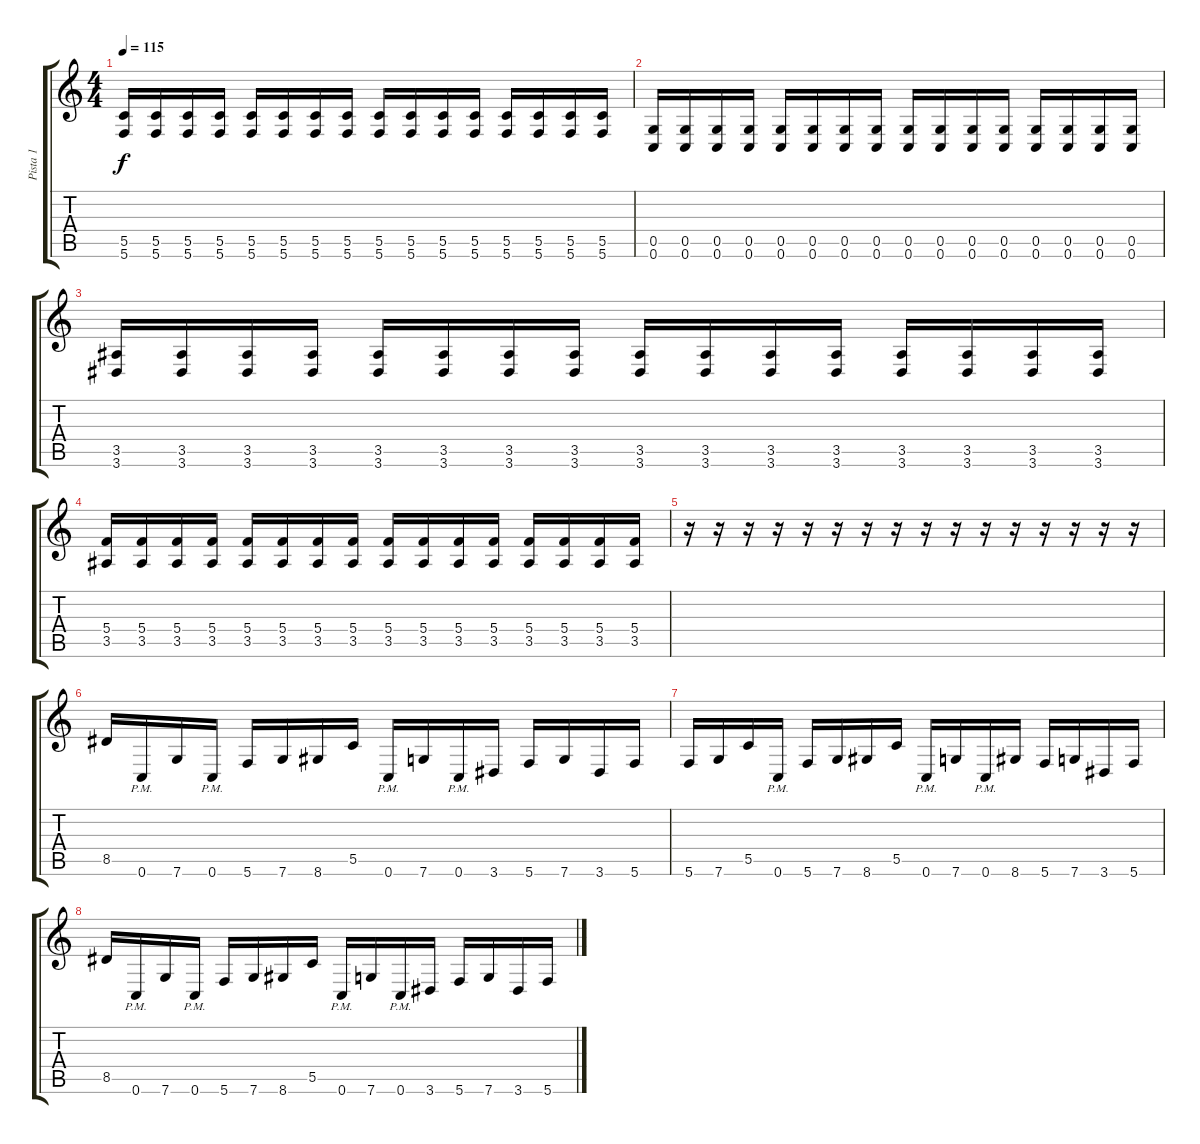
\track ("Pista 1" "Pista 1") {instrument distortionguitar}
\staff {score tabs}
\tuning (D4 A3 F3 C3 G2 C2) {hide}
\ts (4 4)
\tempo 115
\clef g2
\ks c
(5.5 5.6).16{dy f} (5.5 5.6).16 (5.5 5.6).16 (5.5 5.6).16 (5.5 5.6).16 (5.5 5.6).16 (5.5 5.6).16 (5.5 5.6).16 (5.5 5.6).16 (5.5 5.6).16 (5.5 5.6).16 (5.5 5.6).16 (5.5 5.6).16 (5.5 5.6).16 (5.5 5.6).16 (5.5 5.6).16 |
(0.5 0.6).16 (0.5 0.6).16 (0.5 0.6).16 (0.5 0.6).16 (0.5 0.6).16 (0.5 0.6).16 (0.5 0.6).16 (0.5 0.6).16 (0.5 0.6).16 (0.5 0.6).16 (0.5 0.6).16 (0.5 0.6).16 (0.5 0.6).16 (0.5 0.6).16 (0.5 0.6).16 (0.5 0.6).16 |
(3.5 3.6).16 (3.5 3.6).16 (3.5 3.6).16 (3.5 3.6).16 (3.5 3.6).16 (3.5 3.6).16 (3.5 3.6).16 (3.5 3.6).16 (3.5 3.6).16 (3.5 3.6).16 (3.5 3.6).16 (3.5 3.6).16 (3.5 3.6).16 (3.5 3.6).16 (3.5 3.6).16 (3.5 3.6).16 |
(5.4 3.5).16 (5.4 3.5).16 (5.4 3.5).16 (5.4 3.5).16 (5.4 3.5).16 (5.4 3.5).16 (5.4 3.5).16 (5.4 3.5).16 (5.4 3.5).16 (5.4 3.5).16 (5.4 3.5).16 (5.4 3.5).16 (5.4 3.5).16 (5.4 3.5).16 (5.4 3.5).16 (5.4 3.5).16 |
r.16 r.16 r.16 r.16 r.16 r.16 r.16 r.16 r.16 r.16 r.16 r.16 r.16 r.16 r.16 r.16 |
8.5.16 0.6{pm}.16 7.6.16 0.6{pm}.16 5.6.16 7.6.16 8.6.16 5.5.16 0.6{pm}.16 7.6.16 0.6{pm}.16 3.6.16 5.6.16 7.6.16 3.6.16 5.6.16 |
5.6.16 7.6.16 5.5.16 0.6{pm}.16 5.6.16 7.6.16 8.6.16 5.5.16 0.6{pm}.16 7.6.16 0.6{pm}.16 8.6.16 5.6.16 7.6.16 3.6.16 5.6.16 |
8.5.16 0.6{pm}.16 7.6.16 0.6{pm}.16 5.6.16 7.6.16 8.6.16 5.5.16 0.6{pm}.16 7.6.16 0.6{pm}.16 3.6.16 5.6.16 7.6.16 3.6.16 5.6.16
